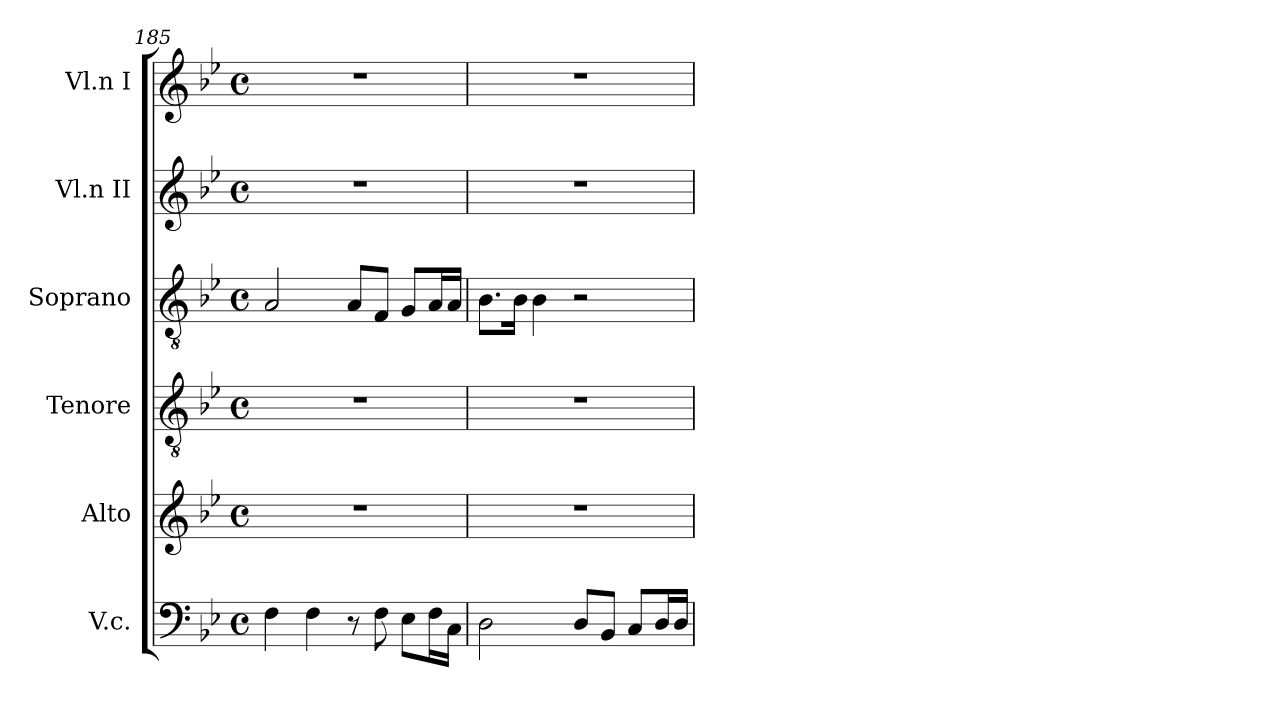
**kern	**kern	**kern	**kern	**kern	**kern
*part6	*part5	*part4	*part3	*part2	*part1
*staff6	*staff5	*staff4	*staff3	*staff2	*staff1
*I"V.c.	*I"Alto	*I"Tenore	*I"Soprano	*I"Vl.n II	*I"Vl.n I
*I'V.c.	*I'Alto	*I'Tenore	*I'Soprano	*I'Vl.n II	*I'Vl.n I
!!LO:LB:g=z
*clefF4	*clefG2	*clefGv2	*clefGv2	*clefG2	*clefG2
*k[b-e-]	*k[b-e-]	*k[b-e-]	*k[b-e-]	*k[b-e-]	*k[b-e-]
*B-:	*B-:	*B-:	*B-:	*B-:	*B-:
*M4/4	*M4/4	*M4/4	*M4/4	*M4/4	*M4/4
*met(c)	*met(c)	*met(c)	*met(c)	*met(c)	*met(c)
=185	=185	=185	=185	=185	=185
4F\	1r	1r	2A/	1r	1r
4F\	.	.	.	.	.
8r	.	.	8A/L	.	.
8F\	.	.	8F/J	.	.
8E-\L	.	.	8G/L	.	.
16F\L	.	.	16A/L	.	.
16C\JJ	.	.	16A/JJ	.	.
=186	=186	=186	=186	=186	=186
2D\	1r	1r	8.B-\L	1r	1r
.	.	.	16B-\Jk	.	.
.	.	.	4B-\	.	.
8D/L	.	.	2r	.	.
8BB-/J	.	.	.	.	.
8C/L	.	.	.	.	.
16D/L	.	.	.	.	.
16D/JJ	.	.	.	.	.
=	=	=	=	=	=
*-	*-	*-	*-	*-	*-
